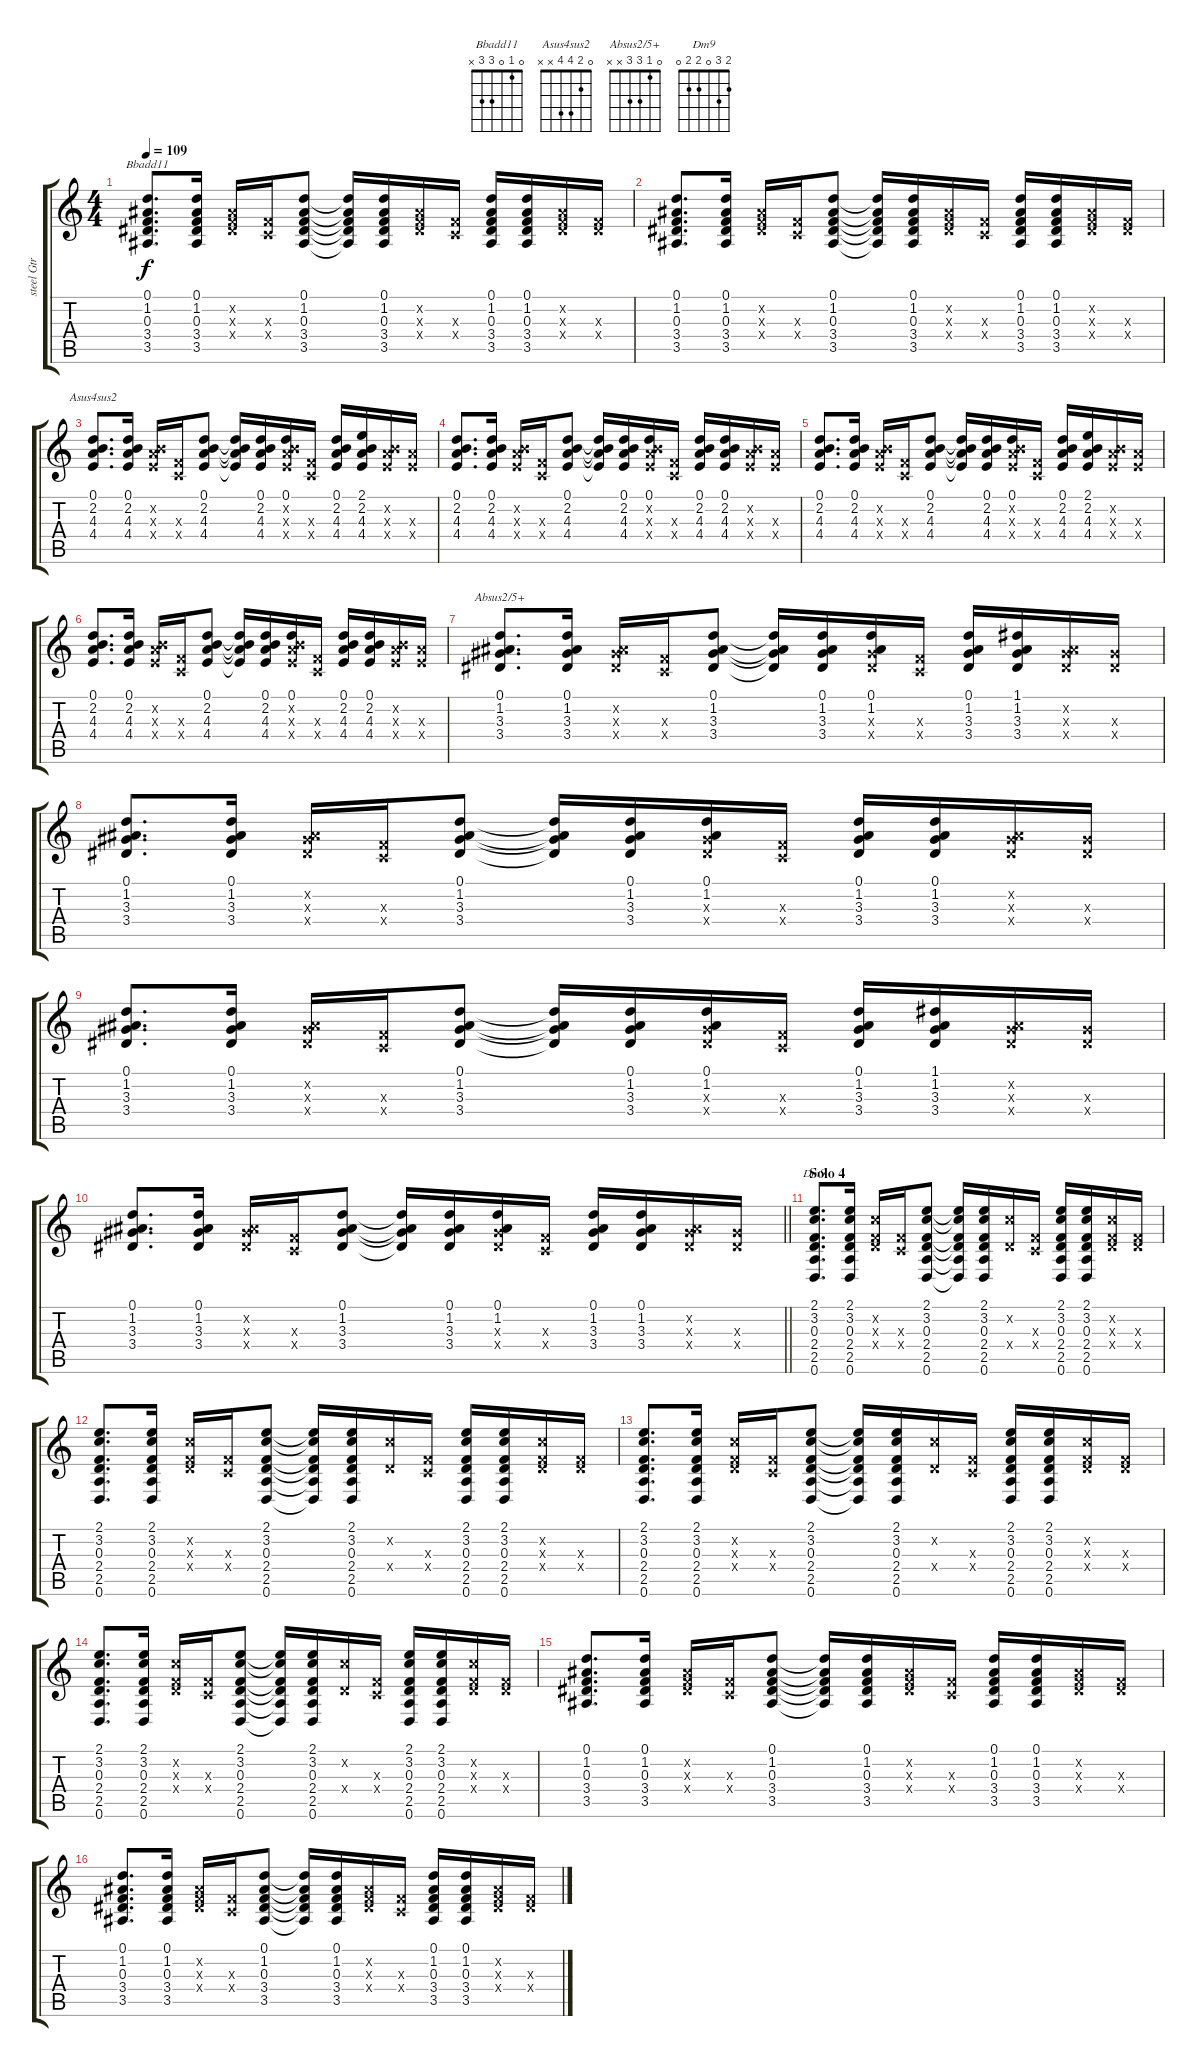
\track ("steel Gtr" "steel Gtr") {instrument acousticguitarsteel}
\staff {score tabs}
\tuning (D4 A3 F3 C3 G2 D2) {hide}
\chord ("Bbadd11" 0 1 0 3 3 x)
\chord ("Asus4sus2" 0 2 4 4 x x)
\chord ("Absus2/5+" 0 1 3 3 x x)
\chord ("Dm9" 2 3 0 2 2 0)
\ts (4 4)
\tempo 109
\clef g2
\ks c
(0.1 1.2 0.3 3.4 3.5).8{d ch "Bbadd11" dy f} (0.1 1.2 0.3 3.4 3.5).16 (1.2{x} 0.3{x} 3.4{x}).16 (0.3{x} 0.4{x}).16 (0.1 1.2 0.3 3.4 3.5).8 (0.1{t} 1.2{t} 0.3{t} 3.4{t} 3.5{t}).16 (0.1 1.2 0.3 3.4 3.5).16 (1.2{x} 0.3{x} 3.4{x}).16 (0.3{x} 0.4{x}).16 (0.1 1.2 0.3 3.4 3.5).16 (0.1 1.2 0.3 3.4 3.5).16 (1.2{x} 0.3{x} 3.4{x}).16 (0.3{x} 3.4{x}).16 |
(0.1 1.2 0.3 3.4 3.5).8{d} (0.1 1.2 0.3 3.4 3.5).16 (1.2{x} 0.3{x} 3.4{x}).16 (0.3{x} 0.4{x}).16 (0.1 1.2 0.3 3.4 3.5).8 (0.1{t} 1.2{t} 0.3{t} 3.4{t} 3.5{t}).16 (0.1 1.2 0.3 3.4 3.5).16 (1.2{x} 0.3{x} 3.4{x}).16 (0.3{x} 0.4{x}).16 (0.1 1.2 0.3 3.4 3.5).16 (0.1 1.2 0.3 3.4 3.5).16 (1.2{x} 0.3{x} 3.4{x}).16 (0.3{x} 3.4{x}).16 |
(0.1 2.2 4.3 4.4).8{d ch "Asus4sus2"} (0.1 2.2 4.3 4.4).16 (2.2{x} 4.3{x} 4.4{x}).16 (0.3{x} 0.4{x}).16 (0.1 2.2 4.3 4.4).8 (0.1{t} 2.2{t} 4.3{t} 4.4{t}).16 (0.1 2.2 4.3 4.4).16 (0.1 2.2{x} 4.3{x} 4.4{x}).16 (0.3{x} 0.4{x}).16 (0.1 2.2 4.3 4.4).16 (2.1 2.2 4.3 4.4).16 (2.2{x} 4.3{x} 4.4{x}).16 (4.3{x} 4.4{x}).16 |
(0.1 2.2 4.3 4.4).8{d} (0.1 2.2 4.3 4.4).16 (2.2{x} 4.3{x} 4.4{x}).16 (0.3{x} 0.4{x}).16 (0.1 2.2 4.3 4.4).8 (0.1{t} 2.2{t} 4.3{t} 4.4{t}).16 (0.1 2.2 4.3 4.4).16 (0.1 2.2{x} 4.3{x} 4.4{x}).16 (0.3{x} 0.4{x}).16 (0.1 2.2 4.3 4.4).16 (0.1 2.2 4.3 4.4).16 (2.2{x} 4.3{x} 4.4{x}).16 (4.3{x} 4.4{x}).16 |
(0.1 2.2 4.3 4.4).8{d} (0.1 2.2 4.3 4.4).16 (2.2{x} 4.3{x} 4.4{x}).16 (0.3{x} 0.4{x}).16 (0.1 2.2 4.3 4.4).8 (0.1{t} 2.2{t} 4.3{t} 4.4{t}).16 (0.1 2.2 4.3 4.4).16 (0.1 2.2{x} 4.3{x} 4.4{x}).16 (0.3{x} 0.4{x}).16 (0.1 2.2 4.3 4.4).16 (2.1 2.2 4.3 4.4).16 (2.2{x} 4.3{x} 4.4{x}).16 (4.3{x} 4.4{x}).16 |
(0.1 2.2 4.3 4.4).8{d} (0.1 2.2 4.3 4.4).16 (2.2{x} 4.3{x} 4.4{x}).16 (0.3{x} 0.4{x}).16 (0.1 2.2 4.3 4.4).8 (0.1{t} 2.2{t} 4.3{t} 4.4{t}).16 (0.1 2.2 4.3 4.4).16 (0.1 2.2{x} 4.3{x} 4.4{x}).16 (0.3{x} 0.4{x}).16 (0.1 2.2 4.3 4.4).16 (0.1 2.2 4.3 4.4).16 (2.2{x} 4.3{x} 4.4{x}).16 (4.3{x} 4.4{x}).16 |
(0.1 1.2 3.3 3.4).8{d ch "Absus2/5+"} (0.1 1.2 3.3 3.4).16 (1.2{x} 3.3{x} 3.4{x}).16 (0.3{x} 0.4{x}).16 (0.1 1.2 3.3 3.4).8 (0.1{t} 1.2{t} 3.3{t} 3.4{t}).16 (0.1 1.2 3.3 3.4).16 (0.1 1.2 3.3{x} 3.4{x}).16 (0.3{x} 0.4{x}).16 (0.1 1.2 3.3 3.4).16 (1.1 1.2 3.3 3.4).16 (1.2{x} 3.3{x} 3.4{x}).16 (3.3{x} 3.4{x}).16 |
(0.1 1.2 3.3 3.4).8{d} (0.1 1.2 3.3 3.4).16 (1.2{x} 3.3{x} 3.4{x}).16 (0.3{x} 0.4{x}).16 (0.1 1.2 3.3 3.4).8 (0.1{t} 1.2{t} 3.3{t} 3.4{t}).16 (0.1 1.2 3.3 3.4).16 (0.1 1.2 3.3{x} 3.4{x}).16 (0.3{x} 0.4{x}).16 (0.1 1.2 3.3 3.4).16 (0.1 1.2 3.3 3.4).16 (1.2{x} 3.3{x} 3.4{x}).16 (3.3{x} 3.4{x}).16 |
(0.1 1.2 3.3 3.4).8{d} (0.1 1.2 3.3 3.4).16 (1.2{x} 3.3{x} 3.4{x}).16 (0.3{x} 0.4{x}).16 (0.1 1.2 3.3 3.4).8 (0.1{t} 1.2{t} 3.3{t} 3.4{t}).16 (0.1 1.2 3.3 3.4).16 (0.1 1.2 3.3{x} 3.4{x}).16 (0.3{x} 0.4{x}).16 (0.1 1.2 3.3 3.4).16 (1.1 1.2 3.3 3.4).16 (1.2{x} 3.3{x} 3.4{x}).16 (3.3{x} 3.4{x}).16 |
\barLineRight lightlight
(0.1 1.2 3.3 3.4).8{d} (0.1 1.2 3.3 3.4).16 (1.2{x} 3.3{x} 3.4{x}).16 (0.3{x} 0.4{x}).16 (0.1 1.2 3.3 3.4).8 (0.1{t} 1.2{t} 3.3{t} 3.4{t}).16 (0.1 1.2 3.3 3.4).16 (0.1 1.2 3.3{x} 3.4{x}).16 (0.3{x} 0.4{x}).16 (0.1 1.2 3.3 3.4).16 (0.1 1.2 3.3 3.4).16 (1.2{x} 3.3{x} 3.4{x}).16 (3.3{x} 3.4{x}).16 |
\section ("" "Solo 4")
(2.1 3.2 0.3 2.4 2.5 0.6).8{d ch "Dm9"} (2.1 3.2 0.3 2.4 2.5 0.6).16 (3.2{x} 0.3{x} 2.4{x}).16 (0.3{x} 0.4{x}).16 (2.1 3.2 0.3 2.4 2.5 0.6).8 (2.1{t} 3.2{t} 0.3{t} 2.4{t} 2.5{t} 0.6{t}).16 (2.1 3.2 0.3 2.4 2.5 0.6).16 (3.2{x} 2.4{x}).16 (0.3{x} 0.4{x}).16 (2.1 3.2 0.3 2.4 2.5 0.6).16 (2.1 3.2 0.3 2.4 2.5 0.6).16 (3.2{x} 0.3{x} 2.4{x}).16 (0.3{x} 2.4{x}).16 |
(2.1 3.2 0.3 2.4 2.5 0.6).8{d} (2.1 3.2 0.3 2.4 2.5 0.6).16 (3.2{x} 0.3{x} 2.4{x}).16 (0.3{x} 0.4{x}).16 (2.1 3.2 0.3 2.4 2.5 0.6).8 (2.1{t} 3.2{t} 0.3{t} 2.4{t} 2.5{t} 0.6{t}).16 (2.1 3.2 0.3 2.4 2.5 0.6).16 (3.2{x} 2.4{x}).16 (0.3{x} 0.4{x}).16 (2.1 3.2 0.3 2.4 2.5 0.6).16 (2.1 3.2 0.3 2.4 2.5 0.6).16 (3.2{x} 0.3{x} 2.4{x}).16 (0.3{x} 2.4{x}).16 |
(2.1 3.2 0.3 2.4 2.5 0.6).8{d} (2.1 3.2 0.3 2.4 2.5 0.6).16 (3.2{x} 0.3{x} 2.4{x}).16 (0.3{x} 0.4{x}).16 (2.1 3.2 0.3 2.4 2.5 0.6).8 (2.1{t} 3.2{t} 0.3{t} 2.4{t} 2.5{t} 0.6{t}).16 (2.1 3.2 0.3 2.4 2.5 0.6).16 (3.2{x} 2.4{x}).16 (0.3{x} 0.4{x}).16 (2.1 3.2 0.3 2.4 2.5 0.6).16 (2.1 3.2 0.3 2.4 2.5 0.6).16 (3.2{x} 0.3{x} 2.4{x}).16 (0.3{x} 2.4{x}).16 |
(2.1 3.2 0.3 2.4 2.5 0.6).8{d} (2.1 3.2 0.3 2.4 2.5 0.6).16 (3.2{x} 0.3{x} 2.4{x}).16 (0.3{x} 0.4{x}).16 (2.1 3.2 0.3 2.4 2.5 0.6).8 (2.1{t} 3.2{t} 0.3{t} 2.4{t} 2.5{t} 0.6{t}).16 (2.1 3.2 0.3 2.4 2.5 0.6).16 (3.2{x} 2.4{x}).16 (0.3{x} 0.4{x}).16 (2.1 3.2 0.3 2.4 2.5 0.6).16 (2.1 3.2 0.3 2.4 2.5 0.6).16 (3.2{x} 0.3{x} 2.4{x}).16 (0.3{x} 2.4{x}).16 |
(0.1 1.2 0.3 3.4 3.5).8{d} (0.1 1.2 0.3 3.4 3.5).16 (1.2{x} 0.3{x} 3.4{x}).16 (0.3{x} 0.4{x}).16 (0.1 1.2 0.3 3.4 3.5).8 (0.1{t} 1.2{t} 0.3{t} 3.4{t} 3.5{t}).16 (0.1 1.2 0.3 3.4 3.5).16 (1.2{x} 0.3{x} 3.4{x}).16 (0.3{x} 0.4{x}).16 (0.1 1.2 0.3 3.4 3.5).16 (0.1 1.2 0.3 3.4 3.5).16 (1.2{x} 0.3{x} 3.4{x}).16 (0.3{x} 3.4{x}).16 |
(0.1 1.2 0.3 3.4 3.5).8{d} (0.1 1.2 0.3 3.4 3.5).16 (1.2{x} 0.3{x} 3.4{x}).16 (0.3{x} 0.4{x}).16 (0.1 1.2 0.3 3.4 3.5).8 (0.1{t} 1.2{t} 0.3{t} 3.4{t} 3.5{t}).16 (0.1 1.2 0.3 3.4 3.5).16 (1.2{x} 0.3{x} 3.4{x}).16 (0.3{x} 0.4{x}).16 (0.1 1.2 0.3 3.4 3.5).16 (0.1 1.2 0.3 3.4 3.5).16 (1.2{x} 0.3{x} 3.4{x}).16 (0.3{x} 3.4{x}).16
